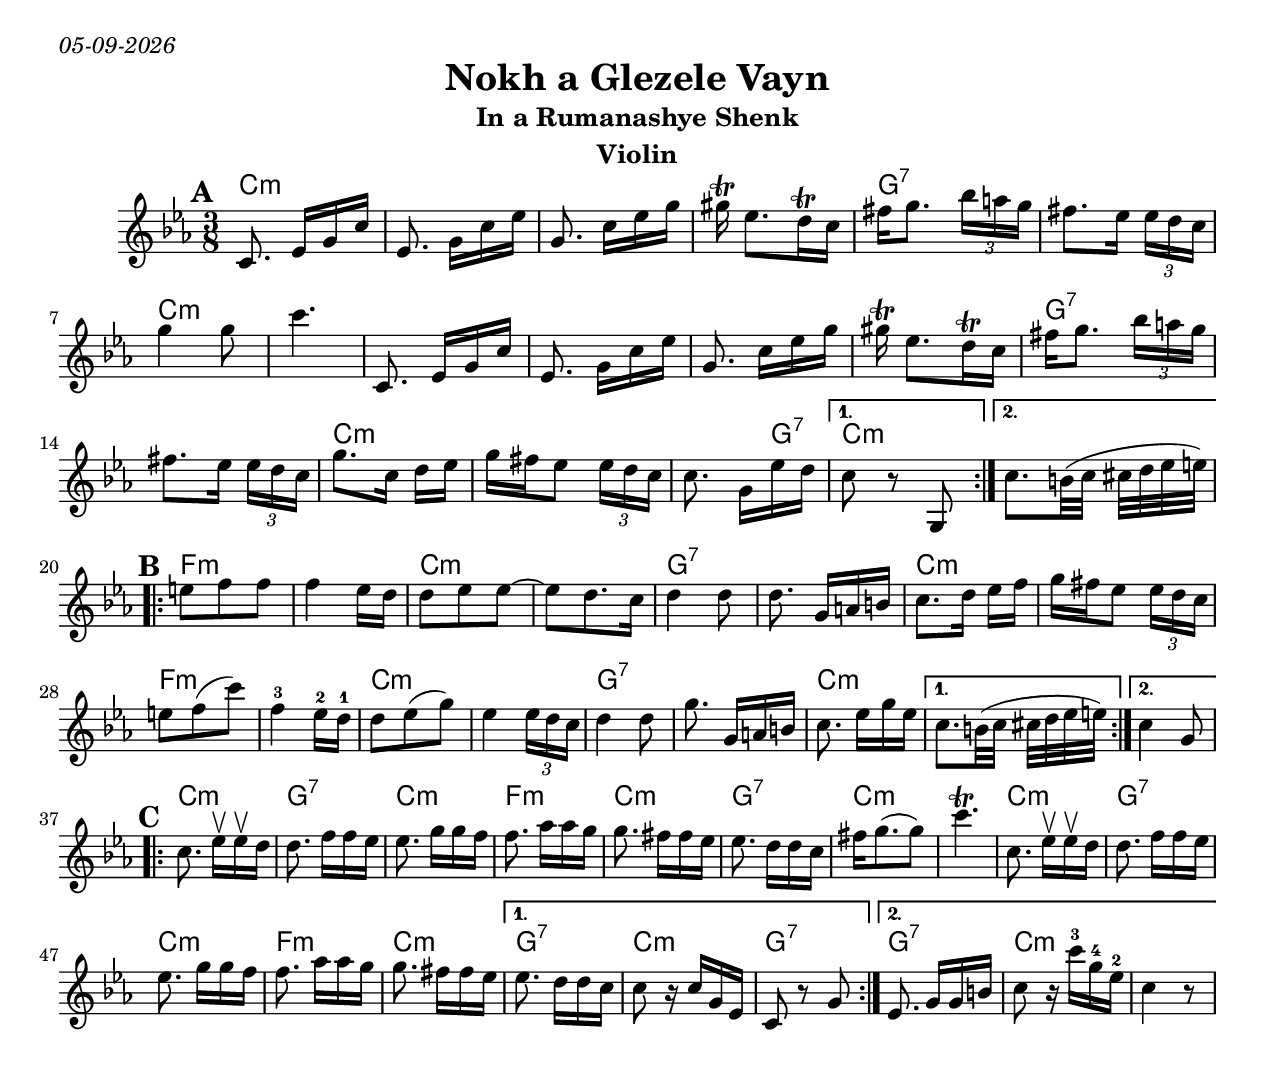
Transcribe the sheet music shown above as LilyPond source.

\version "2.18.0"
\include "english.ly"
%\pointAndClickOff
\paper{
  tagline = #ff
  print-all-headers = ##t
  #(set-paper-size "letter")
}
date = #(strftime "%d-%m-%Y" (localtime (current-time)))

\markup{ \italic{ \date }  }

%\markup{ Got something to say? }

global = {
  \clef treble
  \key c \minor
  \time 3/8
  \set Score.markFormatter = #format-mark-box-alphabet
}

%#################################### Melody ########################
%melody =  \transpose c d \relative c' {  %transpose for clarinet
melody = \relative c' {
  \global
  %\partial 16*3 a16 d f   %lead in notes

  \repeat volta 2{
   \mark \default
   c8. ef16 [g c]
   ef,8. g16 [c ef]
   g,8. c16[ef g]

   gs16 \trill ef8. [d16 \trill c]

   fs16 [g8.] \times 2/3 {bf16 a g}
   fs8. [ef16] \times 2/3 {ef d c}
   g'4 g8
   c4.

   c,,8. ef16 [g c]
   ef,8. g16 [c ef]
   g,8. c16[ef g]
   gs16 \trill ef8. [d16 \trill c]

   fs16 [g8.] \times 2/3 {bf16 a g}
   fs8. [ef16] \times 2/3 {ef d c}
   g'8. [c,16] d ef
   g16 [fs ef8] \times 2/3{ef16 d c}

   c8. g16 [ef' d]


  }
  \alternative {
    {c8 r g, }
    {c'8.  b32(c cs [d ef e] ) }
  }
  \break

  \repeat volta 2{
   \mark \default
   e8 f f
   f4 ef16 d
   d8 ef ef~
   ef8 d8. c16

   d4 d8
   d8. g,16 [a b]
   c8.[d16] ef f
   g16 [fs ef8] \times 2/3{ef16 d c}

  e8 f (c')|
  f,4-3 ef16 -2 [d-1]
  d8 ef(g)
  ef4 \times 2/3{ef16 d c}

  d4 d8
  g8. g,16 [a b] |
  c8. ef16 [g ef]|
  }
   \alternative {
     {c8.  b32(c cs [d ef e] )| }
     {c4 g8 |}
   }
   \break
    \repeat volta 2{
   \mark \default
   c8. ef16 \upbow [ef\upbow d]
   d8. f16 [f ef]
   ef8. g16[g f]
   f8. af16 [af g]

   g8. fs16 [fs ef]
   ef8. d16[d c]

   fs16 g8. (g8)
   c4.\trill

   c,8. ef16 \upbow [ef\upbow d]
   d8. f16 [f ef]
   ef8. g16[g f]
   f8. af16 [af g]

   g8. fs16 [fs ef]

    }

    \alternative{
      {ef8. d16[d c]
      c8 r16 c g ef
      c8 r g'}
      {ef8. g16 [g b]
      c8 r16 c'-3 g-4 ef-2
      c4 r8}
    }
}
%################################# Lyrics #####################
%\addlyrics{ \set stanza = #"1. " }
%################################# Chords #######################
harmonies = \chordmode {
  c8*12:m
  g8*6:7
  c8*18:m
  g8*6:7
  c8*8:m
  g8:7
  c8*6:m
  %b
  f8*6:m
  c8*6:m
  g8*6:7
  c8*6:m
  f8*6:m
  c8*6:m
  g8*6:7
  c8*9:m
  %c
  c8*3:m
  g8*3:7
  c8*3:m
  f8*3:m
  c8*3:m
  g8*3:7
  c8*6:m

  c8*3:m
  g8*3:7
  c8*3:m
  f8*3:m
  c8*3:m
  g8*3:7
  c8*3:m
  g8*3:7
  g8*3:7
  c8*3:m


}

\score {
  <<
    \new ChordNames {
      \set chordChanges = ##f
      \harmonies
    }
    \new Staff   \melody
  >>
  \header{
    title= "Nokh a Glezele Vayn"
    subtitle="In a Rumanashye Shenk"
    composer= ""
    instrument = "Violin"
    arranger= ""
  }
  \midi{\tempo 4 = 120}
  \layout{indent = 1.0\cm}
}
%{
% more verses:
\markup{}
\markup {
  \fill-line {
    \hspace #0.1 % distance from left margin
    \column {
      \line { "1."
	\column {
	  ""
	}
      }
      \hspace #0.2 % vertical distance between verses
      \line { "2."
	\column {
	 ""
	}
      }
    }
    \hspace #0.1  % horiz. distance between columns
    \column {
      \line { "3."
	\column {
	  ""
	}
      }
      \hspace #0.2 % distance between verses
      \line { "4."
	\column {
	 ""
	}
      }
    }
    \hspace #0.1 % distance to right margin
  }
}

%}
